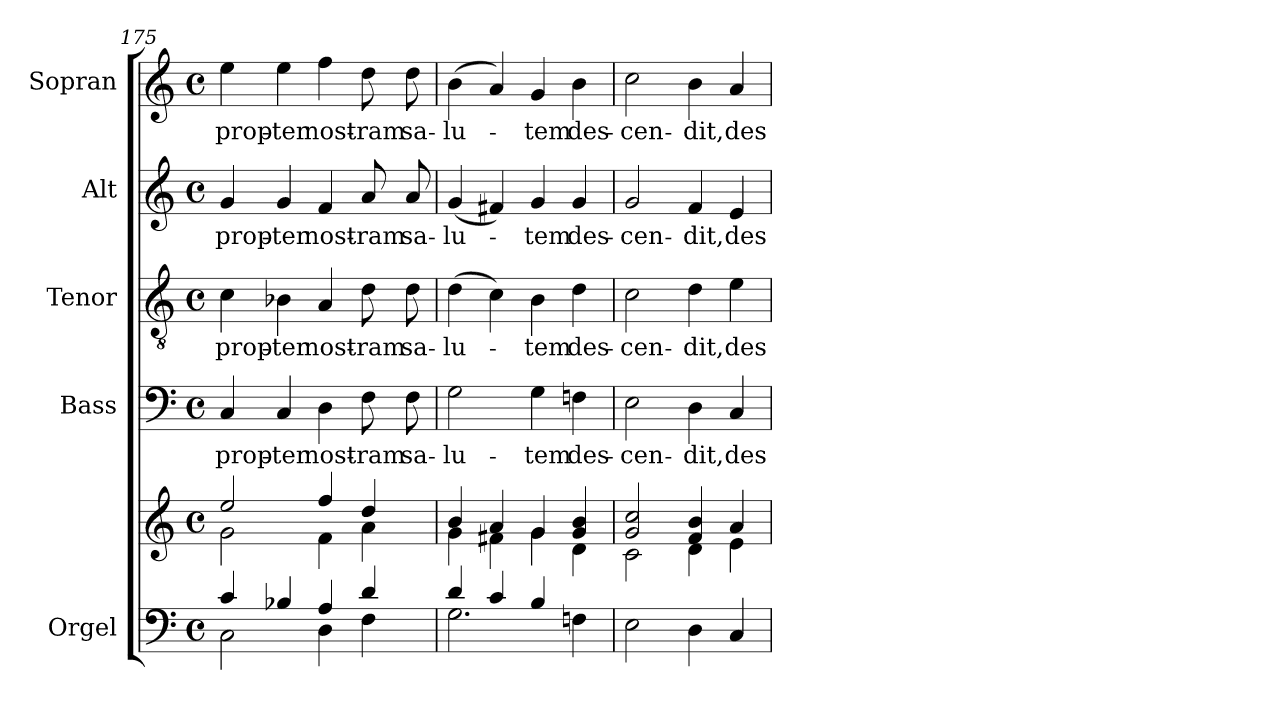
**kern	**kern	**kern	**text	**kern	**text	**kern	**text	**kern	**text
*part5	*part5	*part4	*part4	*part3	*part3	*part2	*part2	*part1	*part1
*staff6	*staff5	*staff4	*staff4	*staff3	*staff3	*staff2	*staff2	*staff1	*staff1
*I"Orgel	*	*I"Bass	*	*I"Tenor	*	*I"Alt	*	*I"Sopran	*
*I'Org.	*	*I'B.	*	*I'T.	*	*I'A.	*	*I'S.	*
*clefF4	*clefG2	*clefF4	*	*clefGv2	*	*clefG2	*	*clefG2	*
*k[]	*k[]	*k[]	*	*k[]	*	*k[]	*	*k[]	*
*C:	*C:	*C:	*	*C:	*	*C:	*	*C:	*
*M4/4	*M4/4	*M4/4	*	*M4/4	*	*M4/4	*	*M4/4	*
*met(c)	*met(c)	*met(c)	*	*met(c)	*	*met(c)	*	*met(c)	*
=175	=175	=175	=175	=175	=175	=175	=175	=175	=175
*^	*^	*	*	*	*	*	*	*	*
!	!	!	!	!	!LO:LY:b	!	!LO:LY:b	!	!LO:LY:b	!	!LO:LY:b
4c/	2C\	2ee/	2g\	4C/	prop-	4c\	prop-	4g/	prop-	4ee\	prop-
!	!	!	!	!	!LO:LY:b	!	!LO:LY:b	!	!LO:LY:b	!	!LO:LY:b
4B-X/	.	.	.	4C/	-ter	4B-X\	-ter	4g/	-ter	4ee\	-ter
!	!	!	!	!	!LO:LY:b	!	!LO:LY:b	!	!LO:LY:b	!	!LO:LY:b
4A/	4D\	4ff/	4f\	4D\	nost-	4A/	nost-	4f/	nost-	4ff\	nost-
!	!	!	!	!	!LO:LY:b	!	!LO:LY:b	!	!LO:LY:b	!	!LO:LY:b
4d/	4F\	4dd/	4a\	8F\	-ram	8d\	-ram	8a/	-ram	8dd\	-ram
!	!	!	!	!	!LO:LY:b	!	!LO:LY:b	!	!LO:LY:b	!	!LO:LY:b
.	.	.	.	8F\	sa-	8d\	sa-	8a/	sa-	8dd\	sa-
=176	=176	=176	=176	=176	=176	=176	=176	=176	=176	=176	=176
!	!	!	!	!	!LO:LY:b	!	!LO:LY:b	!	!LO:LY:b	!	!LO:LY:b
4d/	2.G\	4b/	4g\	2G\	-lu-	(>4d\	-lu-	(<4g/	-lu-	(>4b\	-lu-
4c/	.	4a/	4f#X\	.	.	4c\)	.	4f#X/)	.	4a/)	.
!	!	!	!	!	!LO:LY:b	!	!LO:LY:b	!	!LO:LY:b	!	!LO:LY:b
4B/	.	4g/	4g\	4G\	-tem	4B\	-tem	4g/	-tem	4g/	-tem
!	!	!	!	!	!LO:LY:b	!	!LO:LY:b	!	!LO:LY:b	!	!LO:LY:b
4ryy	4Fn\	4g/ 4b/	4d\	4Fn\	des-	4d\	des-	4g/	des-	4b\	des-
=177	=177	=177	=177	=177	=177	=177	=177	=177	=177	=177	=177
!	!	!	!	!	!LO:LY:b	!	!LO:LY:b	!	!LO:LY:b	!	!LO:LY:b
*v	*v	*	*	*	*	*	*	*	*	*	*
2E\	2g/ 2cc/	2c\	2E\	-cen-	2c\	-cen-	2g/	-cen-	2cc\	-cen-
!	!	!	!	!LO:LY:b	!	!LO:LY:b	!	!LO:LY:b	!	!LO:LY:b
4D\	4f/ 4b/	4d\	4D\	-dit,	4d\	-dit,	4f/	-dit,	4b\	-dit,
!	!	!	!	!LO:LY:b	!	!LO:LY:b	!	!LO:LY:b	!	!LO:LY:b
4C/	4a/	4e\	4C/	des-	4e\	des-	4e/	des-	4a/	des-
*	*v	*v	*	*	*	*	*	*	*	*
=	=	=	=	=	=	=	=	=	=
*-	*-	*-	*-	*-	*-	*-	*-	*-	*-
